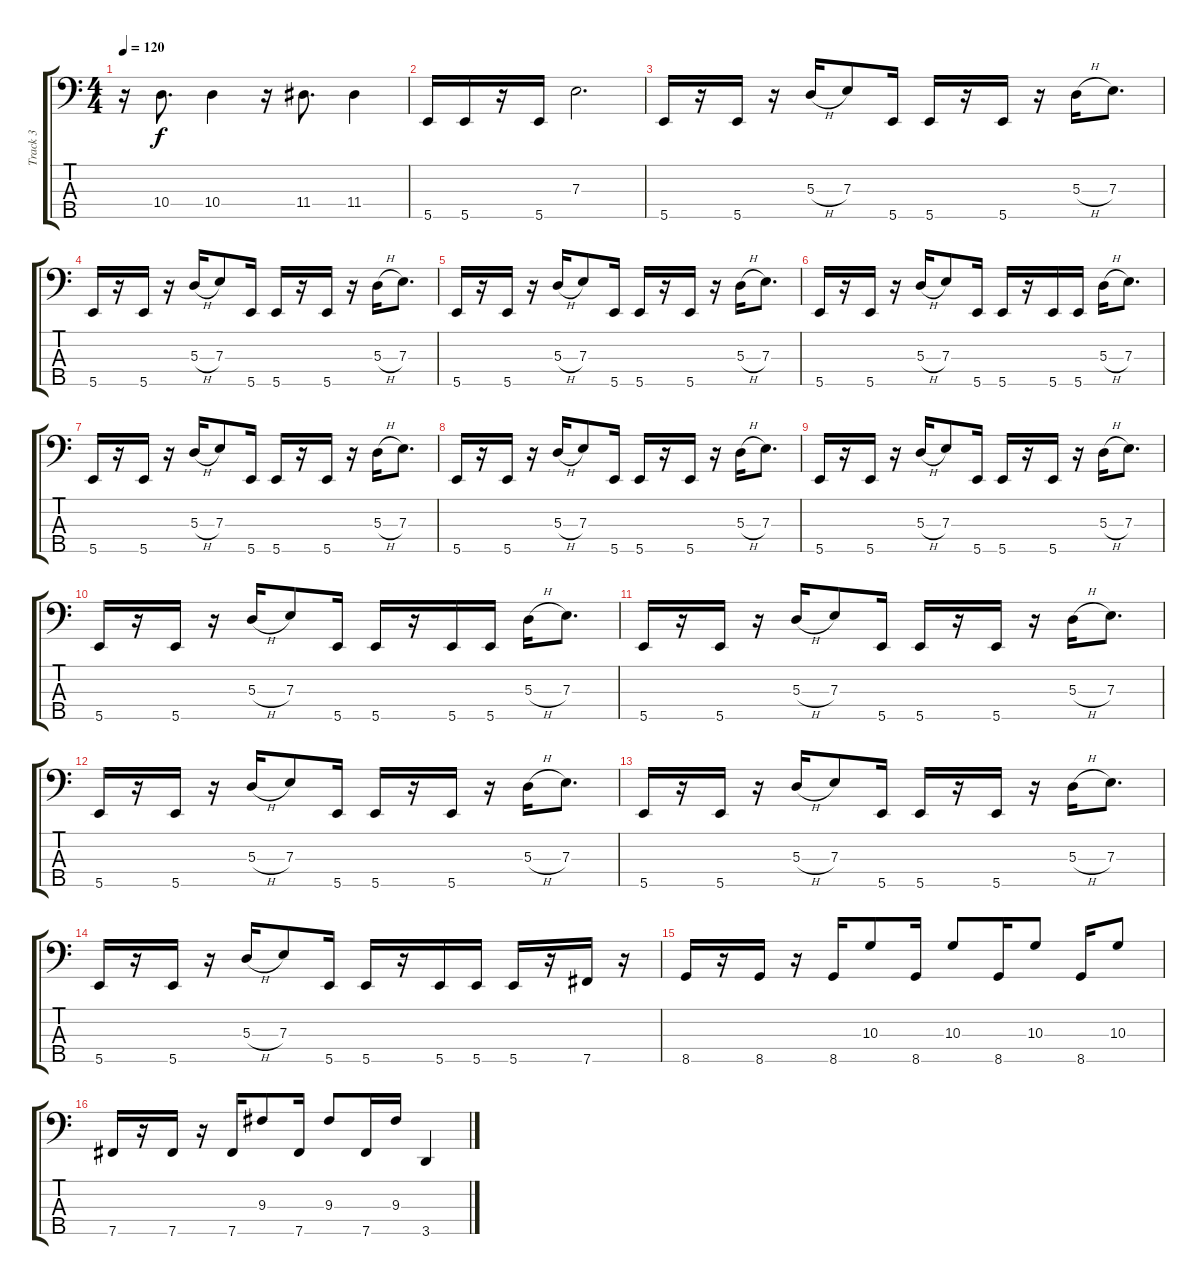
\track ("Track 3" "Track 3") {instrument slapbass2}
\staff {score tabs}
\tuning (G2 D2 A1 E1 B0) {hide}
\ts (4 4)
\tempo 120
\clef f4
\ks c
r.16{dy f} 10.4.8{d} 10.4.4 r.16 11.4.8{d} 11.4.4 |
5.5.16 5.5.16 r.16 5.5.16 7.3.2{d} |
5.5.16 r.16 5.5.16 r.16 5.3{h}.16 7.3.8 5.5.16 5.5.16 r.16 5.5.16 r.16 5.3{h}.16 7.3.8{d} |
5.5.16 r.16 5.5.16 r.16 5.3{h}.16 7.3.8 5.5.16 5.5.16 r.16 5.5.16 r.16 5.3{h}.16 7.3.8{d} |
5.5.16 r.16 5.5.16 r.16 5.3{h}.16 7.3.8 5.5.16 5.5.16 r.16 5.5.16 r.16 5.3{h}.16 7.3.8{d} |
5.5.16 r.16 5.5.16 r.16 5.3{h}.16 7.3.8 5.5.16 5.5.16 r.16 5.5.16 5.5.16 5.3{h}.16 7.3.8{d} |
5.5.16 r.16 5.5.16 r.16 5.3{h}.16 7.3.8 5.5.16 5.5.16 r.16 5.5.16 r.16 5.3{h}.16 7.3.8{d} |
5.5.16 r.16 5.5.16 r.16 5.3{h}.16 7.3.8 5.5.16 5.5.16 r.16 5.5.16 r.16 5.3{h}.16 7.3.8{d} |
5.5.16 r.16 5.5.16 r.16 5.3{h}.16 7.3.8 5.5.16 5.5.16 r.16 5.5.16 r.16 5.3{h}.16 7.3.8{d} |
5.5.16 r.16 5.5.16 r.16 5.3{h}.16 7.3.8 5.5.16 5.5.16 r.16 5.5.16 5.5.16 5.3{h}.16 7.3.8{d} |
5.5.16 r.16 5.5.16 r.16 5.3{h}.16 7.3.8 5.5.16 5.5.16 r.16 5.5.16 r.16 5.3{h}.16 7.3.8{d} |
5.5.16 r.16 5.5.16 r.16 5.3{h}.16 7.3.8 5.5.16 5.5.16 r.16 5.5.16 r.16 5.3{h}.16 7.3.8{d} |
5.5.16 r.16 5.5.16 r.16 5.3{h}.16 7.3.8 5.5.16 5.5.16 r.16 5.5.16 r.16 5.3{h}.16 7.3.8{d} |
5.5.16 r.16 5.5.16 r.16 5.3{h}.16 7.3.8 5.5.16 5.5.16 r.16 5.5.16 5.5.16 5.5.16 r.16 7.5.16 r.16 |
8.5.16 r.16 8.5.16 r.16 8.5.16 10.3.8 8.5.16 10.3.8 8.5.16 10.3.8 8.5.16 10.3.8 |
7.5.16 r.16 7.5.16 r.16 7.5.16 9.3.8 7.5.16 9.3.8 7.5.16 9.3.16 3.5.4
